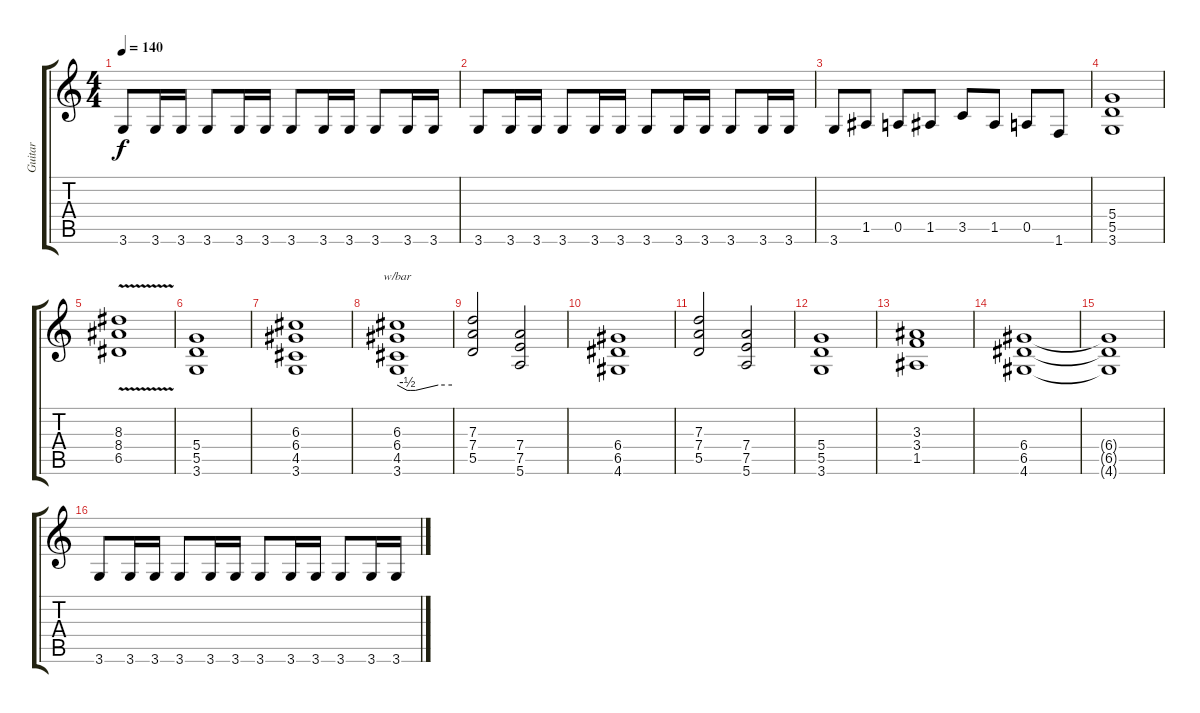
\track ("Guitar" "Guitar") {instrument distortionguitar}
\staff {score tabs}
\tuning (E4 B3 G3 D3 A2 E2) {hide}
\ts (4 4)
\tempo 140
\clef g2
\ks c
3.6.8{dy f} 3.6.16 3.6.16 3.6.8 3.6.16 3.6.16 3.6.8 3.6.16 3.6.16 3.6.8 3.6.16 3.6.16 |
3.6.8 3.6.16 3.6.16 3.6.8 3.6.16 3.6.16 3.6.8 3.6.16 3.6.16 3.6.8 3.6.16 3.6.16 |
3.6.8 1.5.8 0.5.8 1.5.8 3.5.8 1.5.8 0.5.8 1.6.8 |
(5.4 5.5 3.6).1 |
(8.3 8.4{v} 6.5{v}).1 |
(5.4 5.5 3.6).1 |
(6.3 6.4 4.5 3.6).1 |
(6.3 6.4 4.5 3.6).1{tbe (custom default 0 0 11 -2 15 -2 20 -2 45 0 60 0)} |
(7.3 7.4 5.5).2 (7.4 7.5 5.6).2 |
(6.4 6.5 4.6).1 |
(7.3 7.4 5.5).2 (7.4 7.5 5.6).2 |
(5.4 5.5 3.6).1 |
(3.3 3.4 1.5).1 |
(6.4 6.5 4.6).1 |
(6.4{t} 6.5{t} 4.6{t}).1 |
3.6.8 3.6.16 3.6.16 3.6.8 3.6.16 3.6.16 3.6.8 3.6.16 3.6.16 3.6.8 3.6.16 3.6.16
